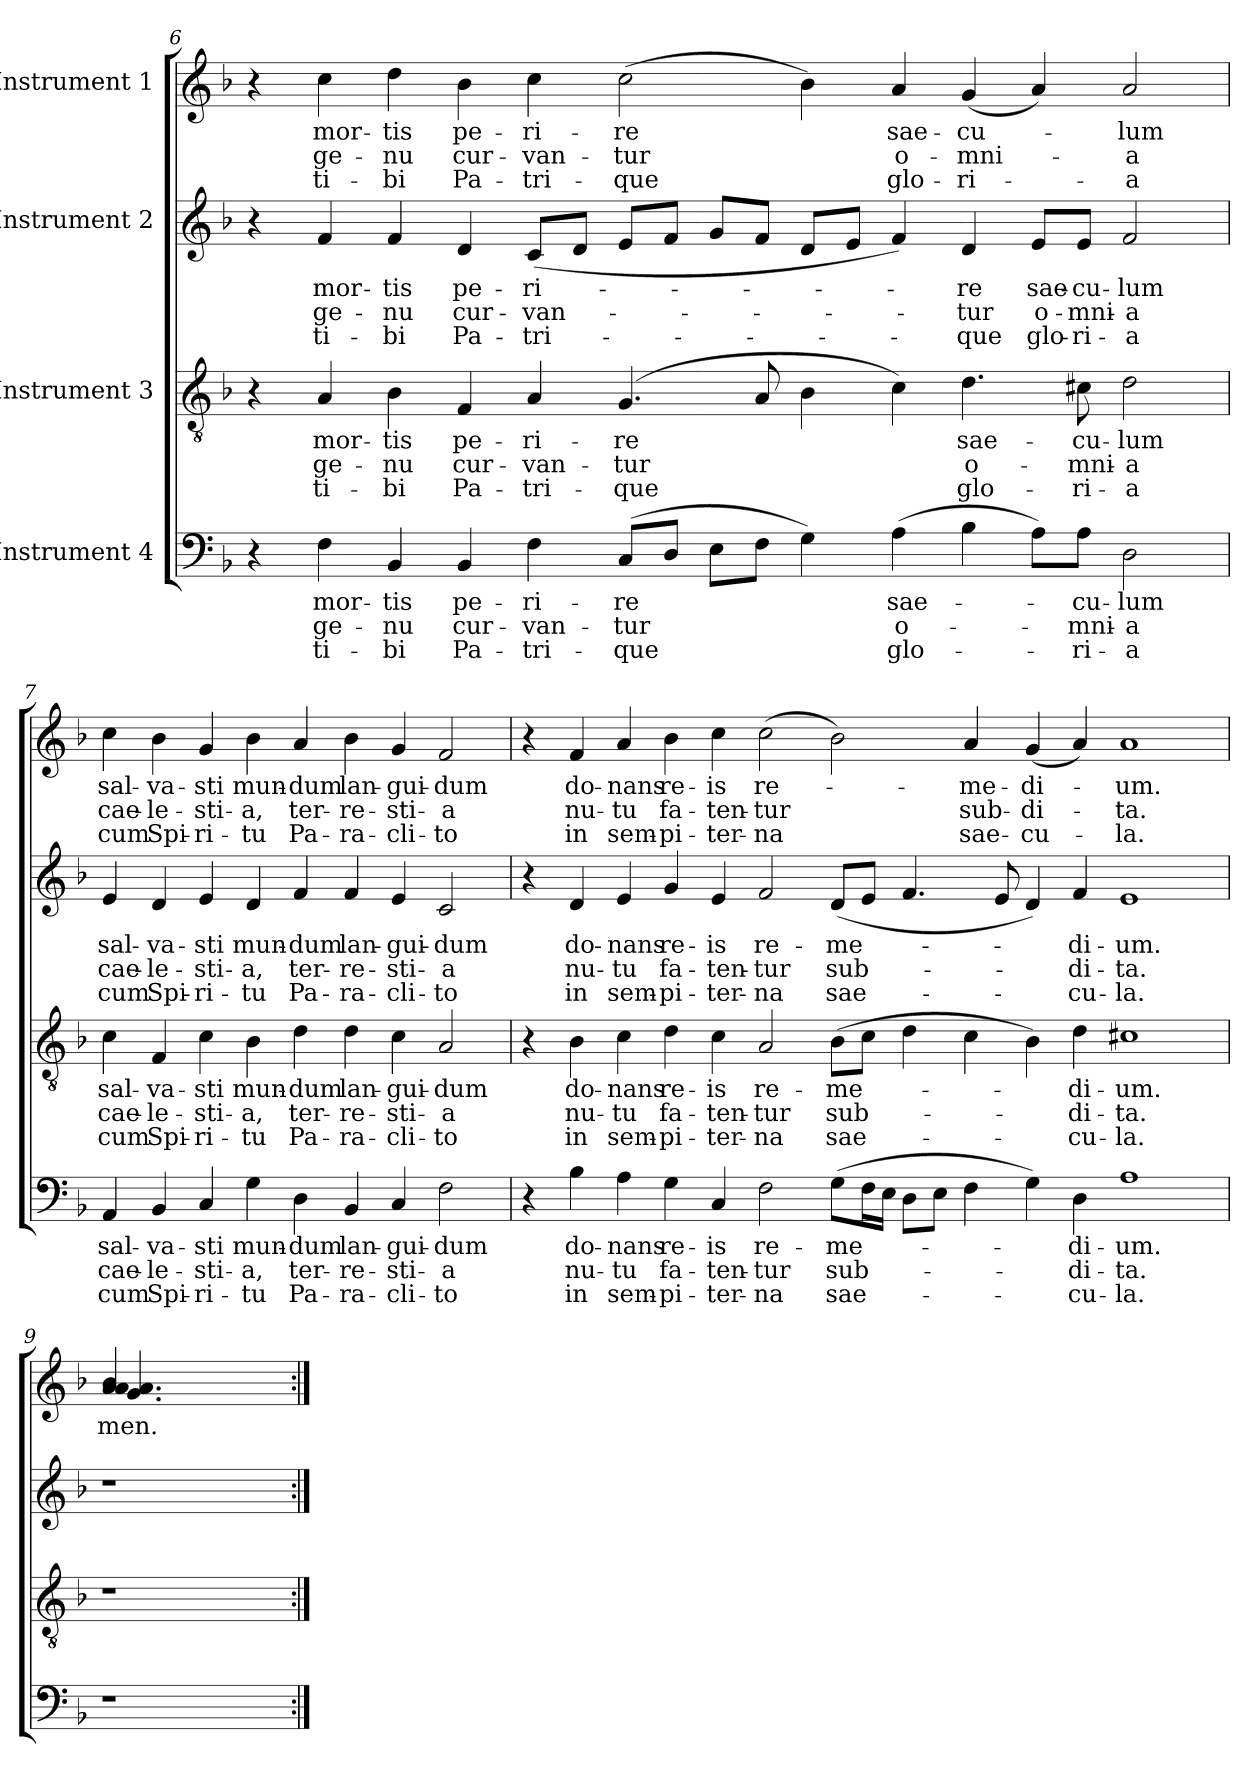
**kern	**text	**text	**text	**kern	**text	**text	**text	**kern	**text	**text	**text	**kern	**text	**text	**text
*part4	*part4	*part4	*part4	*part3	*part3	*part3	*part3	*part2	*part2	*part2	*part2	*part1	*part1	*part1	*part1
*staff4	*staff4	*staff4	*staff4	*staff3	*staff3	*staff3	*staff3	*staff2	*staff2	*staff2	*staff2	*staff1	*staff1	*staff1	*staff1
*I"Instrument 4	*	*	*	*I"Instrument 3	*	*	*	*I"Instrument 2	*	*	*	*I"Instrument 1	*	*	*
*clefF4	*	*	*	*clefGv2	*	*	*	*clefG2	*	*	*	*clefG2	*	*	*
*k[b-]	*	*	*	*k[b-]	*	*	*	*k[b-]	*	*	*	*k[b-]	*	*	*
*F:	*	*	*	*F:	*	*	*	*F:	*	*	*	*F:	*	*	*
=6	=6	=6	=6	=6	=6	=6	=6	=6	=6	=6	=6	=6	=6	=6	=6
4r	.	.	.	4r	.	.	.	4r	.	.	.	4r	.	.	.
!	!LO:LY:b:cj	!LO:LY:b:cj	!LO:LY:b:cj	!	!LO:LY:b:cj	!LO:LY:b:cj	!LO:LY:b:cj	!	!LO:LY:b:cj	!LO:LY:b:cj	!LO:LY:b:cj	!	!LO:LY:b:cj	!LO:LY:b:cj	!LO:LY:b:cj
4F\	mor-	-ge-	-ti-	4A/	mor-	-ge-	-ti-	4f/	mor-	-ge-	-ti-	4cc\	mor-	-ge-	-ti-
!	!LO:LY:b:cj	!LO:LY:b:cj	!LO:LY:b:cj	!	!LO:LY:b:cj	!LO:LY:b:cj	!LO:LY:b:cj	!	!LO:LY:b:cj	!LO:LY:b:cj	!LO:LY:b:cj	!	!LO:LY:b:cj	!LO:LY:b:cj	!LO:LY:b:cj
4BB-/	-tis	nu	bi	4B-\	-tis	nu	bi	4f/	-tis	nu	bi	4dd\	-tis	nu	bi
!	!LO:LY:b:cj	!LO:LY:b:cj	!LO:LY:b:cj	!	!LO:LY:b:cj	!LO:LY:b:cj	!LO:LY:b:cj	!	!LO:LY:b:cj	!LO:LY:b:cj	!LO:LY:b:cj	!	!LO:LY:b:cj	!LO:LY:b:cj	!LO:LY:b:cj
4BB-/	pe-	-cur-	-Pa-	4F/	pe-	-cur-	-Pa-	4d/	pe-	-cur-	-Pa-	4b-\	pe-	-cur-	-Pa-
!	!LO:LY:b:cj	!LO:LY:b:cj	!LO:LY:b:cj	!	!LO:LY:b:cj	!LO:LY:b:cj	!LO:LY:b:cj	!	!LO:LY:b:cj	!LO:LY:b:cj	!LO:LY:b:cj	!	!LO:LY:b:cj	!LO:LY:b:cj	!LO:LY:b:cj
4F\	-ri-	-van-	-tri-	4A/	-ri-	-van-	-tri-	(<8c/L	-ri-	-van-	-tri-	4cc\	-ri-	-van-	-tri-
.	.	.	.	.	.	.	.	8d/J	.	.	.	.	.	.	.
!	!LO:LY:b:cj	!LO:LY:b:cj	!LO:LY:b	!	!LO:LY:b:cj	!LO:LY:b:cj	!LO:LY:b	!	!	!	!	!	!LO:LY:b:cj	!LO:LY:b:cj	!LO:LY:b
(<8C/L	-re	tur	que	(>4.G/	-re	tur	que	8e/L	.	.	.	(>2cc\	-re	tur	que
8D/J	.	.	.	.	.	.	.	8f/J	.	.	.	.	.	.	.
8E\L	.	.	.	.	.	.	.	8g/L	.	.	.	.	.	.	.
8F\J	.	.	.	8A/	.	.	.	8f/J	.	.	.	.	.	.	.
4G\)	.	.	.	4B-\	.	.	.	8d/L	.	.	.	4b-\)	.	.	.
.	.	.	.	.	.	.	.	8e/J	.	.	.	.	.	.	.
!	!LO:LY:b:cj	!LO:LY:b:cj	!LO:LY:b:cj	!	!	!	!	!	!	!	!	!	!LO:LY:b:cj	!LO:LY:b:cj	!LO:LY:b:cj
(>4A\	sae-	-o-	-glo-	4c\)	.	.	.	4f/)	.	.	.	4a/	sae-	-o-	-glo-
!	!	!	!	!	!LO:LY:b:cj	!LO:LY:b:cj	!LO:LY:b:cj	!	!LO:LY:b:cj	!LO:LY:b:cj	!LO:LY:b:cj	!	!LO:LY:b:cj	!LO:LY:b	!LO:LY:b:cj
4B-\	.	.	.	4.d\	sae-	-o-	-glo-	4d/	-re	tur	que	(<4g/	-cu-	-mni-	-ri-
!	!	!	!	!	!	!	!	!	!LO:LY:b:cj	!LO:LY:b:cj	!LO:LY:b:cj	!	!	!	!
8A\L)	.	.	.	.	.	.	.	8e/L	sae-	-o-	-glo-	4a/)	.	.	.
!	!LO:LY:b:cj	!LO:LY:b:cj	!LO:LY:b:cj	!	!LO:LY:b:cj	!LO:LY:b:cj	!LO:LY:b:cj	!	!LO:LY:b:cj	!LO:LY:b:cj	!LO:LY:b:cj	!	!	!	!
8A\J	-cu-	-mni-	-ri-	8c#X\	-cu-	-mni-	-ri-	8e/J	-cu-	-mni-	-ri-	.	.	.	.
!	!LO:LY:b:cj	!LO:LY:b:cj	!LO:LY:b:cj	!	!LO:LY:b:cj	!LO:LY:b:cj	!LO:LY:b:cj	!	!LO:LY:b:cj	!LO:LY:b:cj	!LO:LY:b:cj	!	!LO:LY:b:cj	!LO:LY:b:cj	!LO:LY:b:cj
2D\	-lum	a	a	2d\	-lum	a	a	2f/	-lum	a	a	2a/	-lum	a	a
!!LO:LB:g=z
=7	=7	=7	=7	=7	=7	=7	=7	=7	=7	=7	=7	=7	=7	=7	=7
!	!LO:LY:b:rj	!LO:LY:b:cj	!LO:LY:b:cj	!	!LO:LY:b:rj	!LO:LY:b:cj	!LO:LY:b:cj	!	!LO:LY:b:rj	!LO:LY:b:cj	!LO:LY:b:cj	!	!LO:LY:b:rj	!LO:LY:b:cj	!LO:LY:b:cj
4AA/	sal-	-cae-	-cum	4c\	sal-	-cae-	-cum	4e/	sal-	-cae-	-cum	4cc\	sal-	-cae-	-cum
!	!LO:LY:b:cj	!LO:LY:b:cj	!LO:LY:b:cj	!	!LO:LY:b:cj	!LO:LY:b:cj	!LO:LY:b:cj	!	!LO:LY:b:cj	!LO:LY:b:cj	!LO:LY:b:cj	!	!LO:LY:b:cj	!LO:LY:b:cj	!LO:LY:b:cj
4BB-/	va-	-le-	-Spi-	4F/	va-	-le-	-Spi-	4d/	va-	-le-	-Spi-	4b-\	va-	-le-	-Spi-
!	!LO:LY:b:cj	!LO:LY:b:cj	!LO:LY:b:cj	!	!LO:LY:b:cj	!LO:LY:b:cj	!LO:LY:b:cj	!	!LO:LY:b:cj	!LO:LY:b:cj	!LO:LY:b:cj	!	!LO:LY:b:cj	!LO:LY:b:cj	!LO:LY:b:cj
4C/	-sti	sti-	-ri-	4c\	-sti	sti-	-ri-	4e/	-sti	sti-	-ri-	4g/	-sti	sti-	-ri-
!	!LO:LY:b	!LO:LY:b:cj	!LO:LY:b:cj	!	!LO:LY:b	!LO:LY:b:cj	!LO:LY:b:cj	!	!LO:LY:b	!LO:LY:b:cj	!LO:LY:b:cj	!	!LO:LY:b	!LO:LY:b:cj	!LO:LY:b:cj
4G\	-mun-	-a,	tu	4B-\	-mun-	-a,	tu	4d/	-mun-	-a,	tu	4b-\	-mun-	-a,	tu
!	!LO:LY:b:rj	!LO:LY:b:cj	!LO:LY:b:cj	!	!LO:LY:b:rj	!LO:LY:b:cj	!LO:LY:b:cj	!	!LO:LY:b:rj	!LO:LY:b:cj	!LO:LY:b:cj	!	!LO:LY:b:rj	!LO:LY:b:cj	!LO:LY:b:cj
4D\	dum	ter-	-Pa-	4d\	dum	ter-	-Pa-	4f/	dum	ter-	-Pa-	4a/	dum	ter-	-Pa-
!	!LO:LY:b:cj	!LO:LY:b:cj	!LO:LY:b:cj	!	!LO:LY:b:cj	!LO:LY:b:cj	!LO:LY:b:cj	!	!LO:LY:b:cj	!LO:LY:b:cj	!LO:LY:b:cj	!	!LO:LY:b:cj	!LO:LY:b:cj	!LO:LY:b:cj
4BB-/	-lan-	-re-	-ra-	4d\	-lan-	-re-	-ra-	4f/	-lan-	-re-	-ra-	4b-\	-lan-	-re-	-ra-
!	!LO:LY:b:cj	!LO:LY:b:cj	!LO:LY:b:cj	!	!LO:LY:b:cj	!LO:LY:b:cj	!LO:LY:b:cj	!	!LO:LY:b:cj	!LO:LY:b:cj	!LO:LY:b:cj	!	!LO:LY:b:cj	!LO:LY:b:cj	!LO:LY:b:cj
4C/	-gui-	-sti-	-cli-	4c\	-gui-	-sti-	-cli-	4e/	-gui-	-sti-	-cli-	4g/	-gui-	-sti-	-cli-
!	!LO:LY:b:cj	!LO:LY:b:cj	!LO:LY:b:cj	!	!LO:LY:b:cj	!LO:LY:b:cj	!LO:LY:b:cj	!	!LO:LY:b:cj	!LO:LY:b:cj	!LO:LY:b:cj	!	!LO:LY:b:cj	!LO:LY:b:cj	!LO:LY:b:cj
2F\	-dum	a	to	2A/	-dum	a	to	2c/	-dum	a	to	2f/	-dum	a	to
=8	=8	=8	=8	=8	=8	=8	=8	=8	=8	=8	=8	=8	=8	=8	=8
4r	.	.	.	4r	.	.	.	4r	.	.	.	4r	.	.	.
!	!LO:LY:b:cj	!LO:LY:b:cj	!LO:LY:b:cj	!	!LO:LY:b:cj	!LO:LY:b:cj	!LO:LY:b:cj	!	!LO:LY:b:cj	!LO:LY:b:cj	!LO:LY:b:cj	!	!LO:LY:b:cj	!LO:LY:b:cj	!LO:LY:b:cj
4B-\	do-	-nu-	-in	4B-\	do-	-nu-	-in	4d/	do-	-nu-	-in	4f/	do-	-nu-	-in
!	!LO:LY:b:cj	!LO:LY:b:cj	!LO:LY:b:cj	!	!LO:LY:b:cj	!LO:LY:b:cj	!LO:LY:b:cj	!	!LO:LY:b:cj	!LO:LY:b:cj	!LO:LY:b:cj	!	!LO:LY:b:cj	!LO:LY:b:cj	!LO:LY:b:cj
4A\	nans	tu	sem-	4c\	nans	tu	sem-	4e/	nans	tu	sem-	4a/	nans	tu	sem-
!	!LO:LY:b:cj	!LO:LY:b:cj	!LO:LY:b:cj	!	!LO:LY:b:cj	!LO:LY:b:cj	!LO:LY:b:cj	!	!LO:LY:b:cj	!LO:LY:b:cj	!LO:LY:b:cj	!	!LO:LY:b:cj	!LO:LY:b:cj	!LO:LY:b:cj
4G\	-re-	-fa-	-pi-	4d\	-re-	-fa-	-pi-	4g/	-re-	-fa-	-pi-	4b-\	-re-	-fa-	-pi-
!	!LO:LY:b:cj	!LO:LY:b:cj	!LO:LY:b:cj	!	!LO:LY:b:cj	!LO:LY:b:cj	!LO:LY:b:cj	!	!LO:LY:b:cj	!LO:LY:b:cj	!LO:LY:b:cj	!	!LO:LY:b:cj	!LO:LY:b:cj	!LO:LY:b:cj
4C/	-is	ten-	-ter-	4c\	-is	ten-	-ter-	4e/	-is	ten-	-ter-	4cc\	-is	ten-	-ter-
!	!LO:LY:b:cj	!LO:LY:b:cj	!LO:LY:b:cj	!	!LO:LY:b:cj	!LO:LY:b:cj	!LO:LY:b:cj	!	!LO:LY:b:cj	!LO:LY:b:cj	!LO:LY:b:cj	!	!LO:LY:b:cj	!LO:LY:b:cj	!LO:LY:b:cj
2F\	-re-	-tur	na	2A/	-re-	-tur	na	2f/	-re-	-tur	na	(>2cc\	-re-	-tur	na
!	!LO:LY:b:cj	!LO:LY:b	!LO:LY:b:cj	!	!LO:LY:b:cj	!LO:LY:b	!LO:LY:b:cj	!	!LO:LY:b:cj	!LO:LY:b	!LO:LY:b:cj	!	!	!	!
(>8G\L	me-	-sub-	-sae-	(>8B-\L	me-	-sub-	-sae-	(<8d/L	me-	-sub-	-sae-	2b-\)	.	.	.
16F\	.	.	.	8c\J	.	.	.	8e/J	.	.	.	.	.	.	.
16E\J	.	.	.	.	.	.	.	.	.	.	.	.	.	.	.
8D\L	.	.	.	4d\	.	.	.	4.f/	.	.	.	.	.	.	.
8E\J	.	.	.	.	.	.	.	.	.	.	.	.	.	.	.
!	!	!	!	!	!	!	!	!	!	!	!	!	!LO:LY:b:cj	!LO:LY:b:cj	!LO:LY:b:cj
4F\	.	.	.	4c\	.	.	.	.	.	.	.	4a/	me-	-sub-	-sae-
.	.	.	.	.	.	.	.	8e/	.	.	.	.	.	.	.
!	!	!	!	!	!	!	!	!	!	!	!	!	!LO:LY:b:cj	!LO:LY:b:cj	!LO:LY:b:cj
4G\)	.	.	.	4B-\)	.	.	.	4d/)	.	.	.	(<4g/	-di-	-di-	-cu-
!	!LO:LY:b:cj	!LO:LY:b:cj	!LO:LY:b:cj	!	!LO:LY:b:cj	!LO:LY:b:cj	!LO:LY:b:cj	!	!LO:LY:b:cj	!LO:LY:b:cj	!LO:LY:b:cj	!	!	!	!
4D\	-di-	-di-	-cu-	4d\	-di-	-di-	-cu-	4f/	-di-	-di-	-cu-	4a/)	.	.	.
!	!LO:LY:b:cj	!LO:LY:b:cj	!LO:LY:b:cj	!	!LO:LY:b:cj	!LO:LY:b:cj	!LO:LY:b:cj	!	!LO:LY:b:cj	!LO:LY:b:cj	!LO:LY:b:cj	!	!LO:LY:b:cj	!LO:LY:b:cj	!LO:LY:b:cj
1A	-um.	ta.	la.	1c#X	-um.	ta.	la.	1e	-um.	ta.	la.	1a	-um.	ta.	la.
!!LO:LB:g=z
=9	=9	=9	=9	=9	=9	=9	=9	=9	=9	=9	=9	=9	=9	=9	=9
!	!	!	!	!	!	!	!	!	!	!	!	!	!LO:LY:b:cj	!	!
*	*	*	*	*	*	*	*	*	*	*	*	*^	*	*	*
!	!	!	!	!	!	!	!	!	!	!	!	!	!	!LO:LY:b	!	!
1r	.	.	.	1r	.	.	.	1r	.	.	.	(>4a/ 4b-/ 4a/	(<4.g/ 4.a/	-men.	.	.
.	.	.	.	.	.	.	.	.	.	.	.	2ryy	.	.	.	.
.	.	.	.	.	.	.	.	.	.	.	.	.	2ryy	.	.	.
.	.	.	.	.	.	.	.	.	.	.	.	8ryy	.	.	.	.
.	.	.	.	.	.	.	.	.	.	.	.	8ryy	8ryy	.	.	.
*	*	*	*	*	*	*	*	*	*	*	*	*v	*v	*	*	*
=:|!	=:|!	=:|!	=:|!	=:|!	=:|!	=:|!	=:|!	=:|!	=:|!	=:|!	=:|!	=:|!	=:|!	=:|!	=:|!
*-	*-	*-	*-	*-	*-	*-	*-	*-	*-	*-	*-	*-	*-	*-	*-
